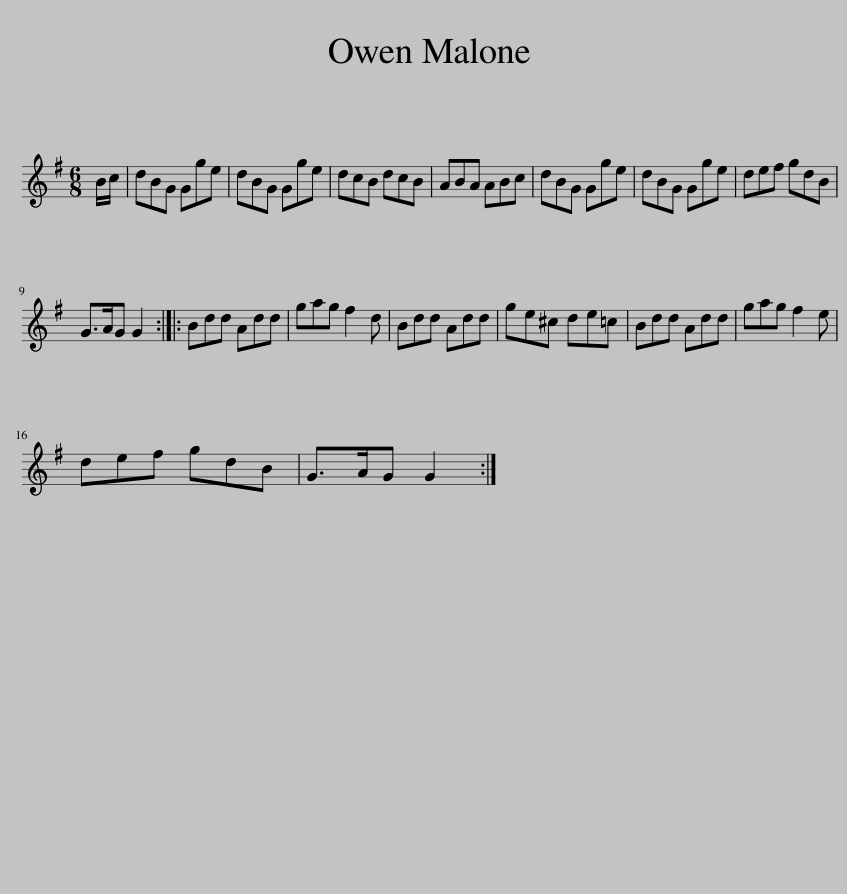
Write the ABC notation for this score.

X:1
L:1/8
M:6/8
I:linebreak $
K:G
V:1 treble
V:1
 B/c/ | dBG Gge | dBG Gge | dcB dcB | ABA ABc | %5
 dBG Gge | dBG Gge | def gdB |$ G>AG G2 :: Bdd Add | %10
 gag f2 d | Bdd Add | ge^c de=c | Bdd Add | gag f2 e |$ %15
 def gdB | G>AG G2 :| %17
